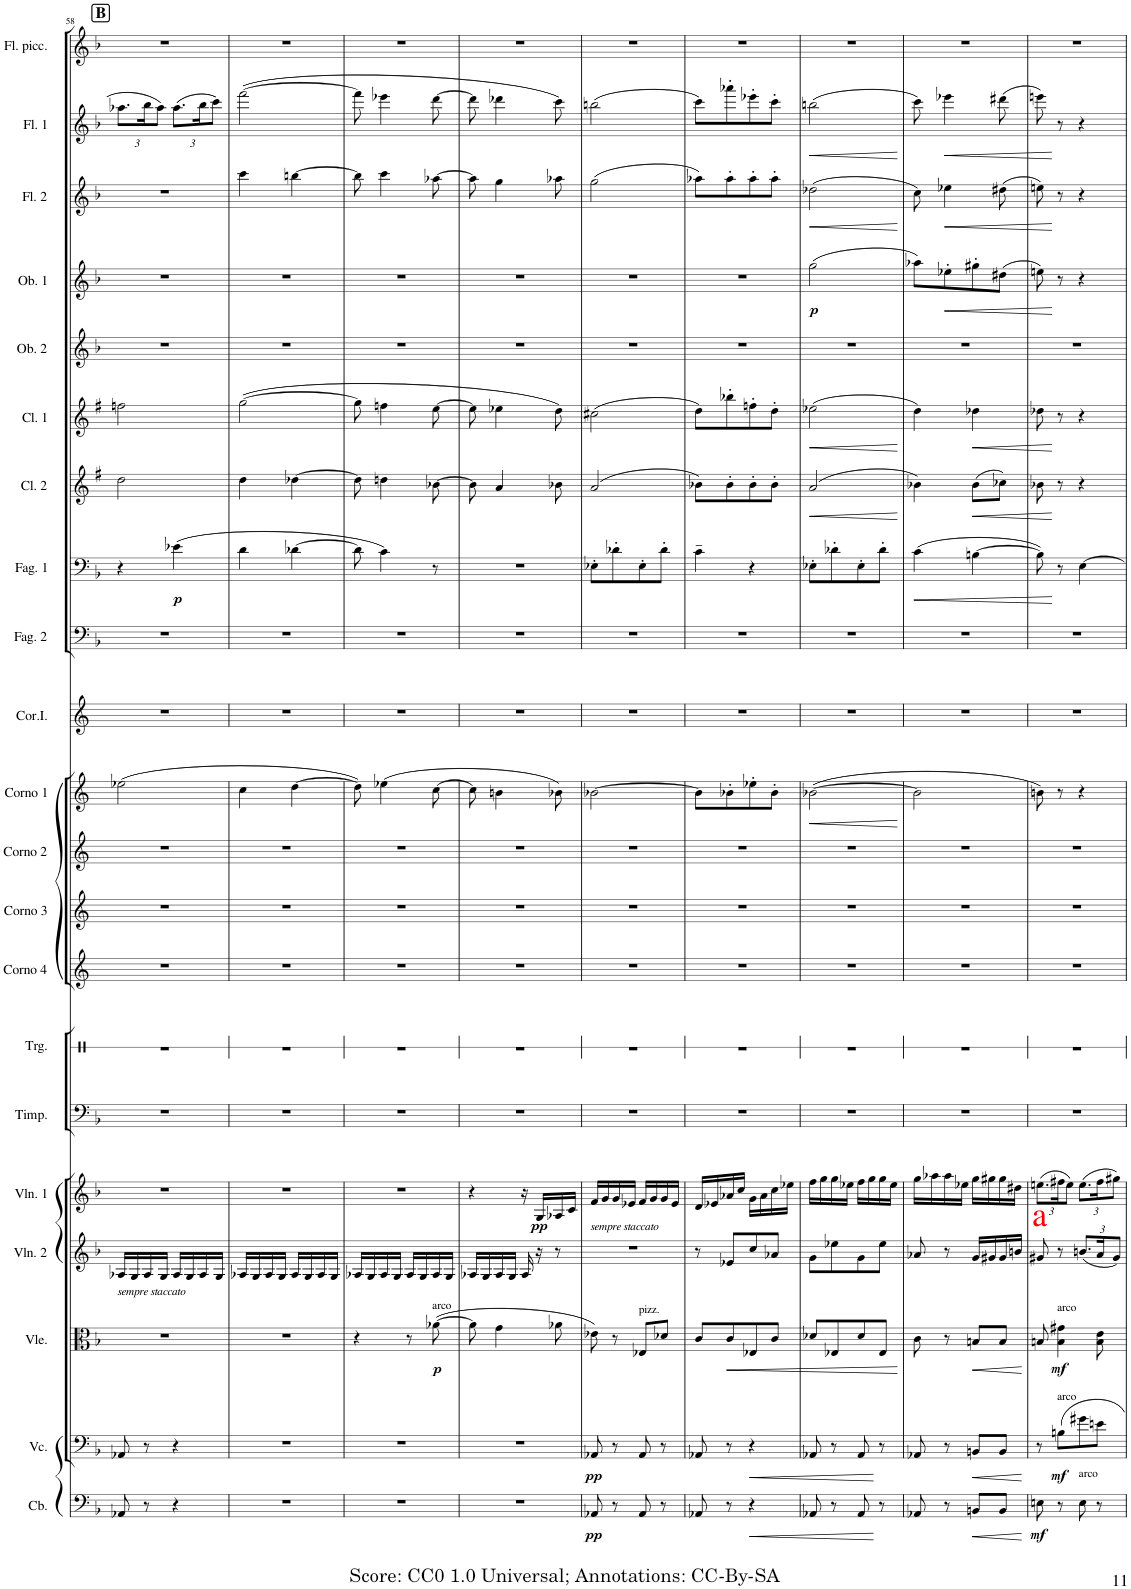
**kern	**dynam	**kern	**dynam	**kern	**dynam	**kern	**kern	**text	**dynam	**kern	**kern	**kern	**kern	**kern	**kern	**dynam	**kern	**kern	**kern	**dynam	**kern	**dynam	**kern	**dynam	**kern	**kern	**dynam	**kern	**dynam	**kern	**dynam	**kern
*part21	*part21	*part20	*part20	*part19	*part19	*part18	*part17	*part17	*part17	*part16	*part15	*part14	*part13	*part12	*part11	*part11	*part10	*part9	*part8	*part8	*part7	*part7	*part6	*part6	*part5	*part4	*part4	*part3	*part3	*part2	*part2	*part1
*staff21	*staff21	*staff20	*staff20	*staff19	*staff19	*staff18	*staff17	*staff17	*staff17	*staff16	*staff15	*staff14	*staff13	*staff12	*staff11	*staff11	*staff10	*staff9	*staff8	*staff8	*staff7	*staff7	*staff6	*staff6	*staff5	*staff4	*staff4	*staff3	*staff3	*staff2	*staff2	*staff1
*I"Contrabassi	*	*I"Violoncelli	*	*I"Viole	*	*I"Violini 2	*I"Violini  1	*	*	*I"Timpani	*I"Triangolo	*I"Corno in F 4	*I"Corno in F 3	*I"Corno in F 2	*I"Corno in F 1	*	*I"Corno Inglese	*I"Fagotto 2	*I"Fagotto 1	*	*I"Bb Clarinetto 2	*	*I"Bb Clarinetto 1	*	*I"Oboe 2	*I"Oboe 1	*	*I"Flauto 2	*	*I"Flauto 1	*	*I"Flauto Piccolo
*I'Cb.	*	*I'Vc.	*	*I'Vle.	*	*I'Vln. 2	*I'Vln. 1	*	*	*I'Timp.	*I'Trg.	*I'Corno 4	*I'Corno 3	*I'Corno 2	*I'Corno 1	*	*I'Cor.I.	*I'Fag. 2	*I'Fag. 1	*	*I'Cl. 2	*	*I'Cl. 1	*	*I'Ob. 2	*I'Ob. 1	*	*I'Fl. 2	*	*I'Fl. 1	*	*I'Fl. picc.
!!LO:PB:g=z
*clefF4	*	*clefF4	*	*clefC3	*	*clefG2	*clefG2	*	*	*clefF4	*clefX	*clefG2	*clefG2	*clefG2	*clefG2	*	*clefG2	*clefF4	*clefF4	*	*clefG2	*	*clefG2	*	*clefG2	*clefG2	*	*clefG2	*	*clefG2	*	*clefG2
*Trd7c12	*	*	*	*	*	*	*	*	*	*	*	*Trd4c7	*Trd4c7	*Trd4c7	*Trd4c7	*	*Trd4c7	*	*	*	*Trd1c2	*	*Trd1c2	*	*	*	*	*	*	*	*	*Trd-7c-12
*k[b-]	*	*k[b-]	*	*k[b-]	*	*k[b-]	*k[b-]	*	*	*k[b-]	*k[]	*k[]	*k[]	*k[]	*k[]	*	*k[]	*k[b-]	*k[b-]	*	*k[f#]	*	*k[f#]	*	*k[b-]	*k[b-]	*	*k[b-]	*	*k[b-]	*	*k[b-]
*M2/4	*	*M2/4	*	*M2/4	*	*M2/4	*M2/4	*	*	*M2/4	*M2/4	*M2/4	*M2/4	*M2/4	*M2/4	*	*M2/4	*M2/4	*M2/4	*	*M2/4	*	*M2/4	*	*M2/4	*M2/4	*	*M2/4	*	*M2/4	*	*M2/4
*	*	*	*	*	*	*	*	*	*	*	*	*	*	*	*	*	*	*	*	*	*	*	*	*	*	*	*	*	*	*Xbrackettup	*	*
!!LO:REH:place=s1:a:B:cj:fs=14:t=B
=58	=58	=58	=58	=58	=58	=58	=58	=58	=58	=58	=58	=58	=58	=58	=58	=58	=58	=58	=58	=58	=58	=58	=58	=58	=58	=58	=58	=58	=58	=58	=58	=58
!	!	!	!	!	!	!LO:TX:b:i:t=sempre staccato	!	!	!	!	!	!	!	!	!	!	!	!	!	!	!	!	!	!	!	!	!	!	!	!	!	!
8AA-X/	.	8AA-X/	.	2r	.	16A-X'/LL	2r	.	.	2r	2r	2r	2r	2r	(2ee-X\	.	2r	2r	4r	.	2dd\	.	2ffn\	.	2r	2r	.	2r	.	12.aa-X\L	.	2r
.	.	.	.	.	.	16G'/	.	.	.	.	.	.	.	.	.	.	.	.	.	.	.	.	.	.	.	.	.	.	.	.	.	.
8r	.	8r	.	.	.	16A-'/	.	.	.	.	.	.	.	.	.	.	.	.	.	.	.	.	.	.	.	.	.	.	.	24bb-\K	.	.
.	.	.	.	.	.	.	.	.	.	.	.	.	.	.	.	.	.	.	.	.	.	.	.	.	.	.	.	.	.	12aa-\J	.	.
.	.	.	.	.	.	16G'/JJ	.	.	.	.	.	.	.	.	.	.	.	.	.	.	.	.	.	.	.	.	.	.	.	.	.	.
!	!	!	!	!	!	!	!	!	!	!	!	!	!	!	!	!	!	!	!	!LO:DY:b	!	!	!	!	!	!	!	!	!	!	!	!
4r	.	4r	.	.	.	16A-'/LL	.	.	.	.	.	.	.	.	.	.	.	.	(4e-X\	p	.	.	.	.	.	.	.	.	.	(12.aa-\L	.	.
.	.	.	.	.	.	16G'/	.	.	.	.	.	.	.	.	.	.	.	.	.	.	.	.	.	.	.	.	.	.	.	.	.	.
.	.	.	.	.	.	16A-'/	.	.	.	.	.	.	.	.	.	.	.	.	.	.	.	.	.	.	.	.	.	.	.	24bb-\K	.	.
.	.	.	.	.	.	.	.	.	.	.	.	.	.	.	.	.	.	.	.	.	.	.	.	.	.	.	.	.	.	12ccc\J)	.	.
.	.	.	.	.	.	16G'/JJ	.	.	.	.	.	.	.	.	.	.	.	.	.	.	.	.	.	.	.	.	.	.	.	.	.	.
=59	=59	=59	=59	=59	=59	=59	=59	=59	=59	=59	=59	=59	=59	=59	=59	=59	=59	=59	=59	=59	=59	=59	=59	=59	=59	=59	=59	=59	=59	=59	=59	=59
2r	.	2r	.	2r	.	16A-X'/LL	2r	.	.	2r	2r	2r	2r	2r	4cc\	.	2r	2r	4d\	.	4dd\	.	([2gg\	.	2r	2r	.	4ccc\	.	([2fff\	.	2r
.	.	.	.	.	.	16G'/	.	.	.	.	.	.	.	.	.	.	.	.	.	.	.	.	.	.	.	.	.	.	.	.	.	.
.	.	.	.	.	.	16A-'/	.	.	.	.	.	.	.	.	.	.	.	.	.	.	.	.	.	.	.	.	.	.	.	.	.	.
.	.	.	.	.	.	16G'/JJ	.	.	.	.	.	.	.	.	.	.	.	.	.	.	.	.	.	.	.	.	.	.	.	.	.	.
.	.	.	.	.	.	16A-'/LL	.	.	.	.	.	.	.	.	[4dd\	.	.	.	[4d-X\	.	[4dd-X\	.	.	.	.	.	.	[4bbn\	.	.	.	.
.	.	.	.	.	.	16G'/	.	.	.	.	.	.	.	.	.	.	.	.	.	.	.	.	.	.	.	.	.	.	.	.	.	.
.	.	.	.	.	.	16A-'/	.	.	.	.	.	.	.	.	.	.	.	.	.	.	.	.	.	.	.	.	.	.	.	.	.	.
.	.	.	.	.	.	16G'/JJ	.	.	.	.	.	.	.	.	.	.	.	.	.	.	.	.	.	.	.	.	.	.	.	.	.	.
=60	=60	=60	=60	=60	=60	=60	=60	=60	=60	=60	=60	=60	=60	=60	=60	=60	=60	=60	=60	=60	=60	=60	=60	=60	=60	=60	=60	=60	=60	=60	=60	=60
2r	.	2r	.	4r	.	16A-X'/LL	2r	.	.	2r	2r	2r	2r	2r	8dd\])	.	2r	2r	8d-\]	.	8dd-\]	.	8gg\]	.	2r	2r	.	8bb\]	.	8fff\]	.	2r
.	.	.	.	.	.	16G'/	.	.	.	.	.	.	.	.	.	.	.	.	.	.	.	.	.	.	.	.	.	.	.	.	.	.
.	.	.	.	.	.	16A-'/	.	.	.	.	.	.	.	.	(4ee-X\	.	.	.	4c\)	.	4ddn\	.	4ffn\	.	.	.	.	4ccc\	.	4eee-X\	.	.
.	.	.	.	.	.	16G'/JJ	.	.	.	.	.	.	.	.	.	.	.	.	.	.	.	.	.	.	.	.	.	.	.	.	.	.
.	.	.	.	8r	.	16A-'/LL	.	.	.	.	.	.	.	.	.	.	.	.	.	.	.	.	.	.	.	.	.	.	.	.	.	.
.	.	.	.	.	.	16G'/	.	.	.	.	.	.	.	.	.	.	.	.	.	.	.	.	.	.	.	.	.	.	.	.	.	.
!	!	!	!	!LO:TX:a:t=arco	!	!	!	!	!	!	!	!	!	!	!	!	!	!	!	!	!	!	!	!	!	!	!	!	!	!	!	!
!	!	!	!	!	!LO:DY:b	!	!	!	!	!	!	!	!	!	!	!	!	!	!	!	!	!	!	!	!	!	!	!	!	!	!	!
.	.	.	.	([8a-X\	p	16A-'/	.	.	.	.	.	.	.	.	[8cc\	.	.	.	8r	.	[8b-X\	.	[>8ee\	.	.	.	.	[8aa-X\	.	[8ddd\	.	.
.	.	.	.	.	.	16G'/JJ	.	.	.	.	.	.	.	.	.	.	.	.	.	.	.	.	.	.	.	.	.	.	.	.	.	.
=61	=61	=61	=61	=61	=61	=61	=61	=61	=61	=61	=61	=61	=61	=61	=61	=61	=61	=61	=61	=61	=61	=61	=61	=61	=61	=61	=61	=61	=61	=61	=61	=61
2r	.	2r	.	8a-\]	.	16A-X'/LL	4r	.	.	2r	2r	2r	2r	2r	8cc\]	.	2r	2r	2r	.	8b-\]	.	8ee\]	.	2r	2r	.	8aa-\]	.	8ddd\]	.	2r
.	.	.	.	.	.	16G'/	.	.	.	.	.	.	.	.	.	.	.	.	.	.	.	.	.	.	.	.	.	.	.	.	.	.
.	.	.	.	4g\	.	16A-'/	.	.	.	.	.	.	.	.	4bn\	.	.	.	.	.	4a/	.	4ee-X\	.	.	.	.	4gg\	.	4ddd-X\	.	.
.	.	.	.	.	.	16G'/JJ	.	.	.	.	.	.	.	.	.	.	.	.	.	.	.	.	.	.	.	.	.	.	.	.	.	.
.	.	.	.	.	.	16A-'/	16r	.	.	.	.	.	.	.	.	.	.	.	.	.	.	.	.	.	.	.	.	.	.	.	.	.
!	!	!	!	!	!	!	!	!	!LO:DY:b	!	!	!	!	!	!	!	!	!	!	!	!	!	!	!	!	!	!	!	!	!	!	!
.	.	.	.	.	.	16r	16G/LL	.	pp	.	.	.	.	.	.	.	.	.	.	.	.	.	.	.	.	.	.	.	.	.	.	.
.	.	.	.	8a-X\	.	8r	16A-X/	.	.	.	.	.	.	.	8b-X\)	.	.	.	.	.	8b-X\	.	8dd\)	.	.	.	.	8aa-X\	.	8ccc\)	.	.
.	.	.	.	.	.	.	16c/JJ	.	.	.	.	.	.	.	.	.	.	.	.	.	.	.	.	.	.	.	.	.	.	.	.	.
=62	=62	=62	=62	=62	=62	=62	=62	=62	=62	=62	=62	=62	=62	=62	=62	=62	=62	=62	=62	=62	=62	=62	=62	=62	=62	=62	=62	=62	=62	=62	=62	=62
!	!	!	!	!	!	!	!LO:TX:b:i:t=sempre staccato	!	!	!	!	!	!	!	!	!	!	!	!	!	!	!	!	!	!	!	!	!	!	!	!	!
!	!LO:DY:b	!	!LO:DY:b	!	!	!	!	!	!	!	!	!	!	!	!	!	!	!	!	!	!	!	!	!	!	!	!	!	!	!	!	!
8AA-X/	pp	8AA-X/	pp	8e-X\)	.	2r	16f'/LL	.	.	2r	2r	2r	2r	2r	[2b-X\	.	2r	2r	8E-X'\L	.	(2a/	.	(2cc#X\	.	2r	2r	.	(2gg\	.	(2bbn\	.	2r
.	.	.	.	.	.	.	16g'/	.	.	.	.	.	.	.	.	.	.	.	.	.	.	.	.	.	.	.	.	.	.	.	.	.
8r	.	8r	.	8r	.	.	16g'/	.	.	.	.	.	.	.	.	.	.	.	8d-X'\	.	.	.	.	.	.	.	.	.	.	.	.	.
.	.	.	.	.	.	.	16e-X'/JJ	.	.	.	.	.	.	.	.	.	.	.	.	.	.	.	.	.	.	.	.	.	.	.	.	.
!	!	!	!	!LO:TX:a:t=pizz.	!	!	!	!	!	!	!	!	!	!	!	!	!	!	!	!	!	!	!	!	!	!	!	!	!	!	!	!
8AA-/	.	8AA-/	.	8E-X/L	.	.	16f'/LL	.	.	.	.	.	.	.	.	.	.	.	8E-'\	.	.	.	.	.	.	.	.	.	.	.	.	.
.	.	.	.	.	.	.	16g'/	.	.	.	.	.	.	.	.	.	.	.	.	.	.	.	.	.	.	.	.	.	.	.	.	.
8r	.	8r	.	8d-X/J	.	.	16g'/	.	.	.	.	.	.	.	.	.	.	.	8d-'\J	.	.	.	.	.	.	.	.	.	.	.	.	.
.	.	.	.	.	.	.	16e-'/JJ	.	.	.	.	.	.	.	.	.	.	.	.	.	.	.	.	.	.	.	.	.	.	.	.	.
=63	=63	=63	=63	=63	=63	=63	=63	=63	=63	=63	=63	=63	=63	=63	=63	=63	=63	=63	=63	=63	=63	=63	=63	=63	=63	=63	=63	=63	=63	=63	=63	=63
8AA-X/	.	8AA-X/	.	8c/L	.	8r	16d'/LL	.	.	2r	2r	2r	2r	2r	8b-\L]	.	2r	2r	4c~\	.	8b-X\L)	.	8dd\L)	.	2r	2r	.	8aa-X\L)	.	8ccc\L)	.	2r
.	.	.	.	.	.	.	16e-X'/	.	.	.	.	.	.	.	.	.	.	.	.	.	.	.	.	.	.	.	.	.	.	.	.	.
!	!	!	!	!	!LO:HP:b	!	!	!	!	!	!	!	!	!	!	!	!	!	!	!	!	!	!	!	!	!	!	!	!	!	!	!
8r	.	8r	.	8c/	<	8e-X/L	16a-X'/	.	.	.	.	.	.	.	8b-X'\	.	.	.	.	.	8b-'\	.	8bb-X'\	.	.	.	.	8aa-'\	.	8aaa-X'\	.	.
.	.	.	.	.	.	.	16cc'/JJ	.	.	.	.	.	.	.	.	.	.	.	.	.	.	.	.	.	.	.	.	.	.	.	.	.
!	!LO:HP:b	!	!LO:HP:b	!	!	!	!	!	!	!	!	!	!	!	!	!	!	!	!	!	!	!	!	!	!	!	!	!	!	!	!	!
4r	<	4r	<	8E-X/	.	8cc/	16g'\LL	.	.	.	.	.	.	.	8ee-X'\	.	.	.	4r	.	8b-'\	.	8ffn'\	.	.	.	.	8aa-'\	.	8eee-X'\	.	.
.	.	.	.	.	.	.	16a-'\	.	.	.	.	.	.	.	.	.	.	.	.	.	.	.	.	.	.	.	.	.	.	.	.	.
.	.	.	.	8c/J	.	8a-X/J	16cc'\	.	.	.	.	.	.	.	8b-'\J	.	.	.	.	.	8b-'\J	.	8dd'\J	.	.	.	.	8aa-'\J	.	8ccc'\J	.	.
.	.	.	.	.	.	.	16ee-X'\JJ	.	.	.	.	.	.	.	.	.	.	.	.	.	.	.	.	.	.	.	.	.	.	.	.	.
=64	=64	=64	=64	=64	=64	=64	=64	=64	=64	=64	=64	=64	=64	=64	=64	=64	=64	=64	=64	=64	=64	=64	=64	=64	=64	=64	=64	=64	=64	=64	=64	=64
!	!	!	!	!	!	!	!	!	!	!	!	!	!	!	!	!LO:HP:b	!	!	!	!	!	!LO:HP:b	!	!LO:HP:b	!	!	!LO:DY:b	!	!LO:HP:b	!	!LO:HP:b	!
8AA-X/	.	8AA-X/	.	8d-X/L	.	8g\L	16ff'\LL	.	.	2r	2r	2r	2r	2r	([2b-X\	<	2r	2r	8E-X'\L	.	(2a/	<	(2ee-X\	<	2r	(2gg\	p	(2dd-X\	<	(2bbn\	<	2r
.	.	.	.	.	.	.	16gg'\	.	.	.	.	.	.	.	.	.	.	.	.	.	.	.	.	.	.	.	.	.	.	.	.	.
8r	.	8r	.	8E-X/	.	8ee-X\	16gg'\	.	.	.	.	.	.	.	.	.	.	.	8d-X'\	.	.	.	.	.	.	.	.	.	.	.	.	.
.	.	.	.	.	.	.	16ee-X'\JJ	.	.	.	.	.	.	.	.	.	.	.	.	.	.	.	.	.	.	.	.	.	.	.	.	.
8AA-/	.	8AA-/	.	8d-/	.	8g\	16ff'\LL	.	.	.	.	.	.	.	.	.	.	.	8E-'\	.	.	.	.	.	.	.	.	.	.	.	.	.
.	.	.	.	.	.	.	16gg'\	.	.	.	.	.	.	.	.	.	.	.	.	.	.	.	.	.	.	.	.	.	.	.	.	.
8r	[	8r	[	8E-/J	.	8ee-\J	16gg'\	.	.	.	.	.	.	.	.	.	.	.	8d-'\J	.	.	.	.	.	.	.	.	.	.	.	.	.
.	.	.	.	.	.	.	16ee-'\JJ	.	.	.	.	.	.	.	.	.	.	.	.	.	.	.	.	.	.	.	.	.	.	.	.	.
.	.	.	.	.	[	.	.	.	.	.	.	.	.	.	.	[	.	.	.	.	.	[	.	[	.	.	.	.	[	.	[	.
=65	=65	=65	=65	=65	=65	=65	=65	=65	=65	=65	=65	=65	=65	=65	=65	=65	=65	=65	=65	=65	=65	=65	=65	=65	=65	=65	=65	=65	=65	=65	=65	=65
!	!	!	!	!	!	!	!	!	!	!	!	!	!	!	!	!	!	!	!	!LO:HP:b	!	!	!	!	!	!	!	!	!	!	!	!
8AA-X/	.	8AA-X/	.	8c\	.	8a-X/	16gg'\LL	.	.	2r	2r	2r	2r	2r	2b-\]	.	2r	2r	(4c\	<	4b-X\)	.	4dd\)	.	2r	8aa-X\L)	.	8cc\)	.	8ccc\)	.	2r
.	.	.	.	.	.	.	16aa-X'\	.	.	.	.	.	.	.	.	.	.	.	.	.	.	.	.	.	.	.	.	.	.	.	.	.
!	!	!	!	!	!	!	!	!	!	!	!	!	!	!	!	!	!	!	!	!	!	!	!	!	!	!	!LO:HP:b	!	!LO:HP:b	!	!LO:HP:b	!
8r	.	8r	.	8r	.	8r	16aa-'\	.	.	.	.	.	.	.	.	.	.	.	.	.	.	.	.	.	.	8ee-X'\	<	4ee-X\	<	4eee-X\	<	.
.	.	.	.	.	.	.	16ee-X'\JJ	.	.	.	.	.	.	.	.	.	.	.	.	.	.	.	.	.	.	.	.	.	.	.	.	.
!	!LO:HP:b	!	!LO:HP:b	!	!LO:HP:b	!	!	!	!	!	!	!	!	!	!	!	!	!	!	!	!	!LO:HP:b	!	!LO:HP:b	!	!	!	!	!	!	!	!
8BBn/L	<	8BBn/L	<	8Bn/L	<	16g/LL	16gg'\LL	.	.	.	.	.	.	.	.	.	.	.	[4Bn\	.	(8b-\L	<	4dd-X\	<	.	8gg#X'\	.	.	.	.	.	.
.	.	.	.	.	.	16g#X/	16gg#X'\	.	.	.	.	.	.	.	.	.	.	.	.	.	.	.	.	.	.	.	.	.	.	.	.	.
8BB/J	.	8BB/J	.	8B/J	.	16g#/	16gg#'\	.	.	.	.	.	.	.	.	.	.	.	.	.	8cc-X\J)	.	.	.	.	(8dd#X\J	.	(8dd#X\	.	(8ddd#X\	.	.
.	.	.	.	.	.	16bn/JJ	16dd#X'\JJ	.	.	.	.	.	.	.	.	.	.	.	.	.	.	.	.	.	.	.	.	.	.	.	.	.
.	[	.	[	.	[	.	.	.	.	.	.	.	.	.	.	.	.	.	.	.	.	.	.	.	.	.	.	.	.	.	.	.
=66	=66	=66	=66	=66	=66	=66	=66	=66	=66	=66	=66	=66	=66	=66	=66	=66	=66	=66	=66	=66	=66	=66	=66	=66	=66	=66	=66	=66	=66	=66	=66	=66
*	*	*	*	*	*	*	*Xbrackettup	*	*	*	*	*	*	*	*	*	*	*	*	*	*	*	*	*	*	*	*	*	*	*	*	*
!	!LO:DY:b	!	!	!	!	!	!	!LO:LY:b:color=#FF0000	!	!	!	!	!	!	!	!	!	!	!	!	!	!	!	!	!	!	!	!	!	!	!	!
8En\	mf	8r	.	8Bn/	.	8g#X/	(12.een\L	a	.	2r	2r	2r	2r	2r	8bn\)	.	2r	2r	8B\])	.	8b-X\	.	8dd-X\	.	2r	8een\)	.	8een\)	.	8eeen\)	.	2r
!	!	!	!	!LO:TX:a:t=arco	!	!	!	!	!	!	!	!	!	!	!	!	!	!	!	!	!	!	!	!	!	!	!	!	!	!	!	!
!	!	!LO:TX:a:t=arco	!	!	!	!	!	!	!	!	!	!	!	!	!	!	!	!	!	!	!	!	!	!	!	!	!	!	!	!	!	!
!	!	!	!LO:DY:b	!	!LO:DY:b	!	!	!	!	!	!	!	!	!	!	!	!	!	!	!	!	!	!	!	!	!	!	!	!	!	!	!
8r	.	8Bn\L	mf	4B\ 4g#X\	mf	8r	24ff#X\K	.	.	.	.	.	.	.	8r	.	.	.	8r	[	8r	[	8r	[	.	8r	[	8r	[	8r	[	.
.	.	.	.	.	.	.	12ee\J)	.	.	.	.	.	.	.	.	.	.	.	.	.	.	.	.	.	.	.	.	.	.	.	.	.
*	*	*	*	*	*	*Xbrackettup	*	*	*	*	*	*	*	*	*	*	*	*	*	*	*	*	*	*	*	*	*	*	*	*	*	*
!LO:TX:a:t=arco	!	!	!	!	!	!	!	!	!	!	!	!	!	!	!	!	!	!	!	!	!	!	!	!	!	!	!	!	!	!	!	!
8E\	.	8g#X\	.	.	.	(12.bn/L	(12.ee\L	.	.	.	.	.	.	.	4r	.	.	.	[4E\	.	4r	.	4r	.	.	4r	.	4r	.	4r	.	.
8r	.	8en\J	.	8B\ 8e\	.	24a/K	24ff#\K	.	.	.	.	.	.	.	.	.	.	.	.	.	.	.	.	.	.	.	.	.	.	.	.	.
.	.	.	.	.	.	12g#/J)	12gg#X\J)	.	.	.	.	.	.	.	.	.	.	.	.	.	.	.	.	.	.	.	.	.	.	.	.	.
=	=	=	=	=	=	=	=	=	=	=	=	=	=	=	=	=	=	=	=	=	=	=	=	=	=	=	=	=	=	=	=	=
*-	*-	*-	*-	*-	*-	*-	*-	*-	*-	*-	*-	*-	*-	*-	*-	*-	*-	*-	*-	*-	*-	*-	*-	*-	*-	*-	*-	*-	*-	*-	*-	*-
